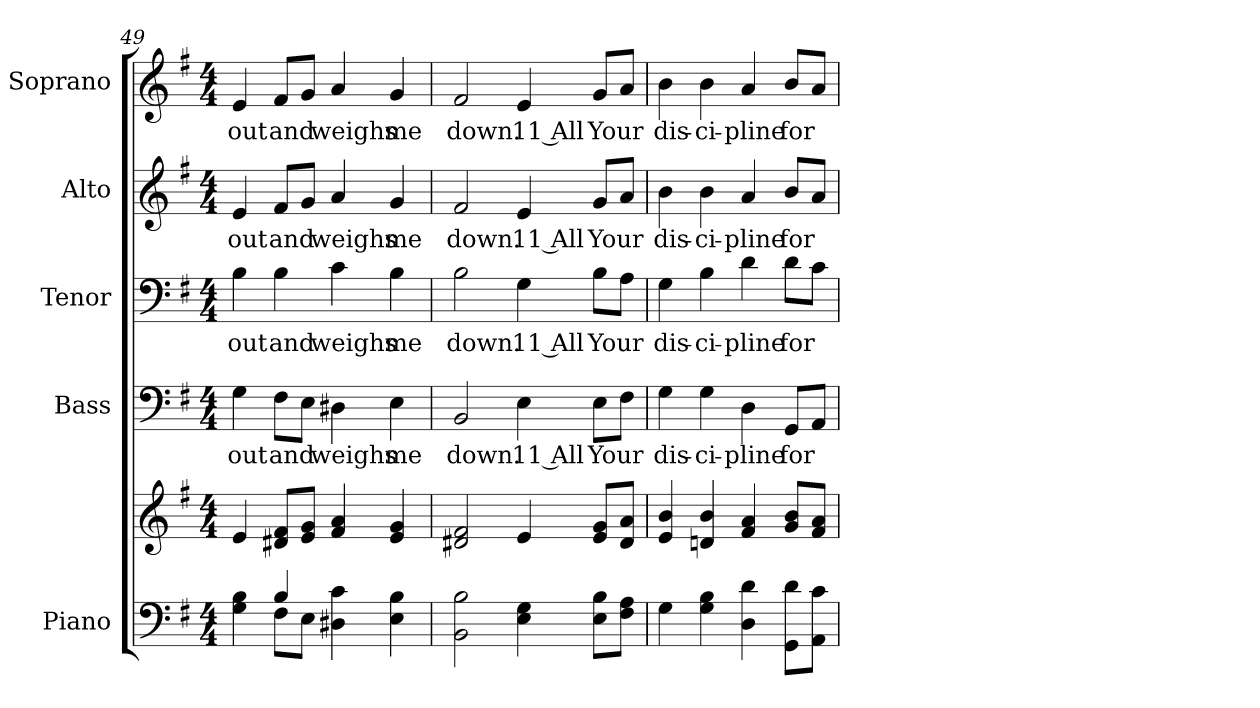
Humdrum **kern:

**kern	**kern	**kern	**text	**kern	**text	**kern	**text	**kern	**text
*part5	*part5	*part4	*part4	*part3	*part3	*part2	*part2	*part1	*part1
*staff6	*staff5	*staff4	*staff4	*staff3	*staff3	*staff2	*staff2	*staff1	*staff1
*I"Piano	*	*I"Bass	*	*I"Tenor	*	*I"Alto	*	*I"Soprano	*
*I'Pno.	*	*I'B.	*	*I'T.	*	*I'A.	*	*I'S.	*
!!LO:PB:g=z
*clefF4	*clefG2	*clefF4	*	*clefF4	*	*clefG2	*	*clefG2	*
*k[f#]	*k[f#]	*k[f#]	*	*k[f#]	*	*k[f#]	*	*k[f#]	*
*G:	*G:	*G:	*	*G:	*	*G:	*	*G:	*
*M4/4	*M4/4	*M4/4	*	*M4/4	*	*M4/4	*	*M4/4	*
=49	=49	=49	=49	=49	=49	=49	=49	=49	=49
*^	*	*	*	*	*	*	*	*	*
!	!	!	!	!LO:LY:b:color=#000000	!	!	!	!	!	!
!	!	!	!	!	!	!LO:LY:b:color=#000000	!	!	!	!
!	!	!	!	!	!	!	!	!LO:LY:b:color=#000000	!	!
!	!	!	!	!	!	!	!	!	!	!LO:LY:b:color=#000000
4Gi\ 4Bi	4ryy	4ei/	4Gi\	out	4Bi\	out	4ei/	out	4ei/	out
!	!	!	!	!LO:LY:b:color=#000000	!	!	!	!	!	!
!	!	!	!	!	!	!LO:LY:b:color=#000000	!	!	!	!
!	!	!	!	!	!	!	!	!LO:LY:b:color=#000000	!	!
!	!	!	!	!	!	!	!	!	!	!LO:LY:b:color=#000000
4Bi/	8F#i\L	8d#Xi/ 8f#iL	8F#i\L	and	4Bi\	and	8f#i/L	and	8f#i/L	and
.	8Ei\J	8ei/ 8giJ	8Ei\J	.	.	.	8gi/J	.	8gi/J	.
!	!	!	!	!LO:LY:b:color=#000000	!	!	!	!	!	!
!	!	!	!	!	!	!LO:LY:b:color=#000000	!	!	!	!
!	!	!	!	!	!	!	!	!LO:LY:b:color=#000000	!	!
!	!	!	!	!	!	!	!	!	!	!LO:LY:b:color=#000000
4D#Xi\ 4ci	2ryy	4f#i/ 4ai	4D#Xi\	weighs	4ci\	weighs	4ai/	weighs	4ai/	weighs
!	!	!	!	!LO:LY:b:color=#000000	!	!	!	!	!	!
!	!	!	!	!	!	!LO:LY:b:color=#000000	!	!	!	!
!	!	!	!	!	!	!	!	!LO:LY:b:color=#000000	!	!
!	!	!	!	!	!	!	!	!	!	!LO:LY:b:color=#000000
4Ei\ 4Bi	.	4ei/ 4gi	4Ei\	me	4Bi\	me	4gi/	me	4gi/	me
*v	*v	*	*	*	*	*	*	*	*	*
=50	=50	=50	=50	=50	=50	=50	=50	=50	=50
!	!	!	!LO:LY:b:color=#000000	!	!	!	!	!	!
!	!	!	!	!	!LO:LY:b:color=#000000	!	!	!	!
!	!	!	!	!	!	!	!LO:LY:b:color=#000000	!	!
!	!	!	!	!	!	!	!	!	!LO:LY:b:color=#000000
2BBi\ 2Bi	2d#Xi/ 2f#i	2BBi/	down.	2Bi\	down.	2f#i/	down.	2f#i/	down.
!	!	!	!LO:LY:b:color=#000000	!	!	!	!	!	!
!	!	!	!	!	!LO:LY:b:color=#000000	!	!	!	!
!	!	!	!	!	!	!	!LO:LY:b:color=#000000	!	!
!	!	!	!	!	!	!	!	!	!LO:LY:b:color=#000000
4Ei\ 4Gi	4ei/	4Ei\	11 All	4Gi\	11 All	4ei/	11 All	4ei/	11 All
!	!	!	!LO:LY:b:color=#000000	!	!	!	!	!	!
!	!	!	!	!	!LO:LY:b:color=#000000	!	!	!	!
!	!	!	!	!	!	!	!LO:LY:b:color=#000000	!	!
!	!	!	!	!	!	!	!	!	!LO:LY:b:color=#000000
8Ei\ 8BiL	8ei/ 8giL	8Ei\L	Your	8Bi\L	Your	8gi/L	Your	8gi/L	Your
8F#i\ 8AiJ	8d#i/ 8aiJ	8F#i\J	.	8Ai\J	.	8ai/J	.	8ai/J	.
=51	=51	=51	=51	=51	=51	=51	=51	=51	=51
!	!	!	!LO:LY:b:color=#000000	!	!	!	!	!	!
!	!	!	!	!	!LO:LY:b:color=#000000	!	!	!	!
!	!	!	!	!	!	!	!LO:LY:b:color=#000000	!	!
!	!	!	!	!	!	!	!	!	!LO:LY:b:color=#000000
4Gi\	4ei/ 4bi	4Gi\	dis-	4Gi\	dis-	4bi\	dis-	4bi\	dis-
!	!	!	!LO:LY:b:color=#000000	!	!	!	!	!	!
!	!	!	!	!	!LO:LY:b:color=#000000	!	!	!	!
!	!	!	!	!	!	!	!LO:LY:b:color=#000000	!	!
!	!	!	!	!	!	!	!	!	!LO:LY:b:color=#000000
4Gi\ 4Bi	4dni/ 4bi	4Gi\	-ci-	4Bi\	-ci-	4bi\	-ci-	4bi\	-ci-
!	!	!	!LO:LY:b:color=#000000	!	!	!	!	!	!
!	!	!	!	!	!LO:LY:b:color=#000000	!	!	!	!
!	!	!	!	!	!	!	!LO:LY:b:color=#000000	!	!
!	!	!	!	!	!	!	!	!	!LO:LY:b:color=#000000
4Di\ 4di	4f#i/ 4ai	4Di\	-pline	4di\	-pline	4ai/	-pline	4ai/	-pline
!	!	!	!LO:LY:b:color=#000000	!	!	!	!	!	!
!	!	!	!	!	!LO:LY:b:color=#000000	!	!	!	!
!	!	!	!	!	!	!	!LO:LY:b:color=#000000	!	!
!	!	!	!	!	!	!	!	!	!LO:LY:b:color=#000000
8GGi\ 8diL	8gi/ 8biL	8GGi/L	for	8di\L	for	8bi/L	for	8bi/L	for
8AAi\ 8ciJ	8f#i/ 8aiJ	8AAi/J	.	8ci\J	.	8ai/J	.	8ai/J	.
=	=	=	=	=	=	=	=	=	=
*-	*-	*-	*-	*-	*-	*-	*-	*-	*-
